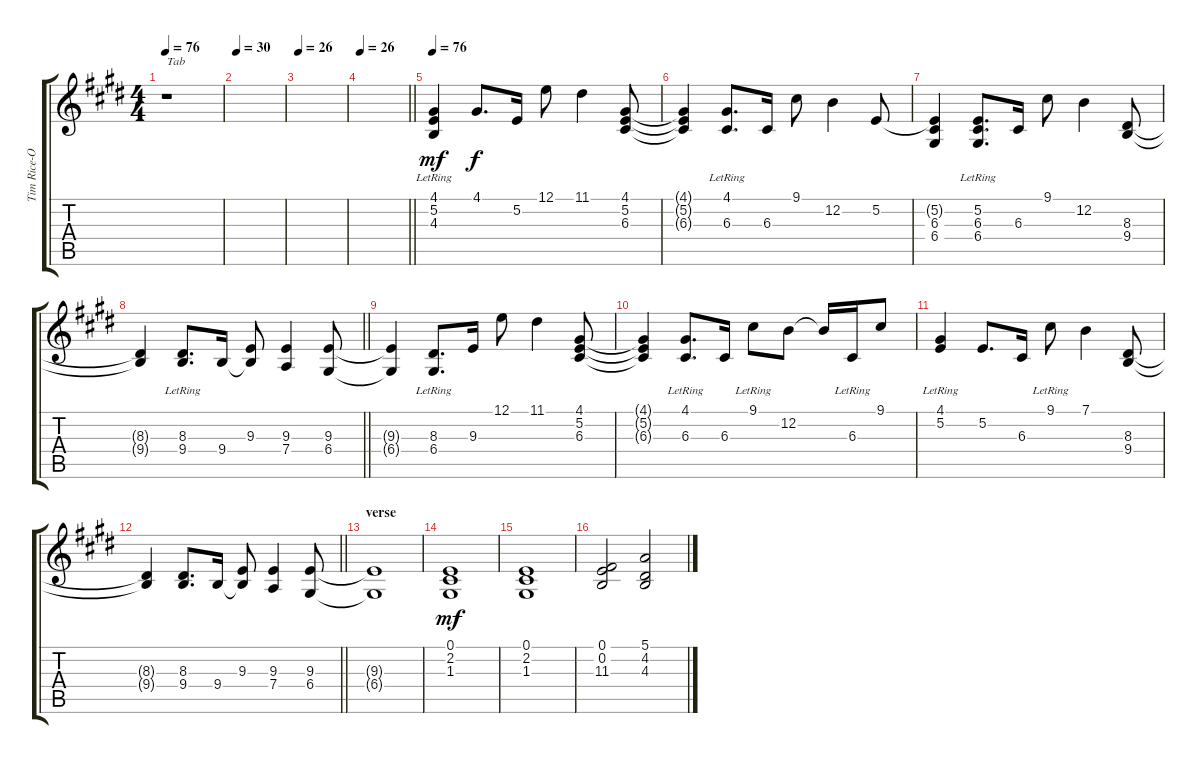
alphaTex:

\track ("Tim Rice-Oxley" "Tim Rice-O") {instrument brightacousticpiano}
\staff {score tabs}
\tuning (E4 B3 G3 D3 A2 E2) {hide}
\ts (4 4)
\tempo 76
\tempo 26
\tempo 76
\clef g2
\ks e
r.1{txt "Tab" dy mf instrument brightacousticpiano} |
\tempo 30
|
\tempo 26
|
\tempo 26
\barLineRight lightlight
|
\tempo 76
(4.1{lr} 5.2{lr} 4.3{lr}).4 4.1.8{d dy f} 5.2.16 12.1.8 11.1.4 (4.1 5.2 6.3).8 |
(4.1{t} 5.2{t} 6.3{t}).4 (4.1{lr} 6.3{lr}).8{d} 6.3.16 9.1.8 12.2.4 5.2.8 |
(5.2{t} 6.3 6.4).4 (5.2{lr} 6.3{lr} 6.4{lr}).8{d} 6.3.16 9.1.8 12.2.4 (8.3 9.4).8 |
\barLineRight lightlight
(8.3{t} 9.4{t}).4 (8.3{lr} 9.4{lr}).8{d} 9.4.16 (9.3 9.4{t}).8 (9.3 7.4).4 (9.3 6.4).8 |
(9.3{t} 6.4{t}).4 (8.3{lr} 6.4{lr}).8{d} 9.3.16 12.1.8 11.1.4 (4.1 5.2 6.3).8 |
(4.1{t} 5.2{t} 6.3{t}).4 (4.1{lr} 6.3{lr}).8{d} 6.3.16 9.1{lr}.8 12.2.8 12.2{t}.16 6.3{lr}.16 9.1.8 |
(4.1{lr} 5.2{lr}).4 5.2.8{d} 6.3.16 9.1{lr}.8 7.1.4 (8.3 9.4).8 |
\barLineRight lightlight
(8.3{t} 9.4{t}).4 (8.3 9.4).8{d} 9.4.16 (9.3 9.4{t}).8 (9.3 7.4).4 (9.3 6.4).8 |
\section ("" "verse")
(9.3{t} 6.4{t}).1 |
(0.1 2.2 1.3).1{dy mf} |
(0.1 2.2 1.3).1 |
(0.1 0.2 11.3).2 (5.1 4.2 4.3).2
